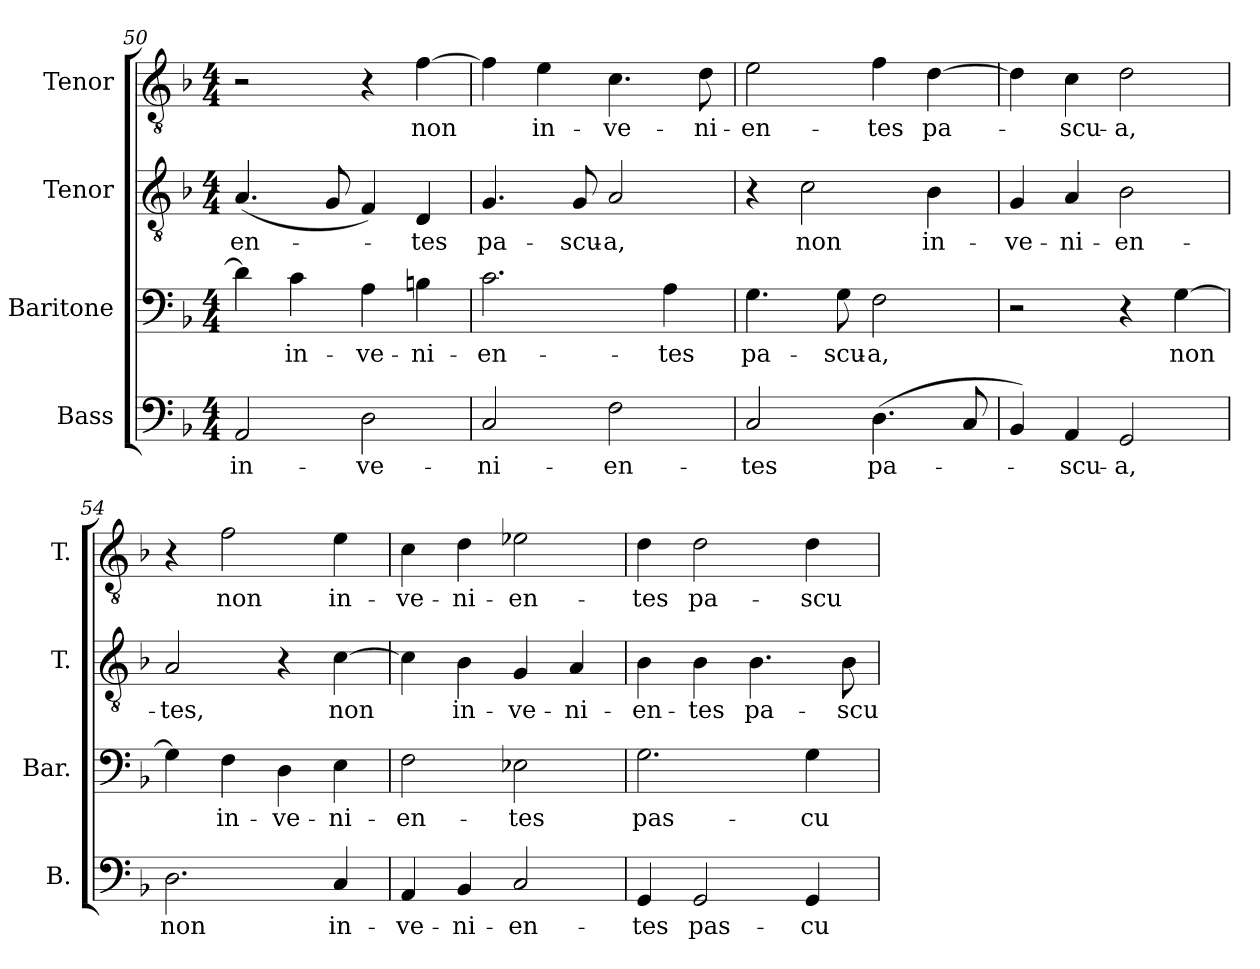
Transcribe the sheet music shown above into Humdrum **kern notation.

**kern	**text	**kern	**text	**kern	**text	**kern	**text
*part4	*part4	*part3	*part3	*part2	*part2	*part1	*part1
*staff4	*staff4	*staff3	*staff3	*staff2	*staff2	*staff1	*staff1
*I"Bass	*	*I"Baritone	*	*I"Tenor	*	*I"Tenor	*
*I'B.	*	*I'Bar.	*	*I'T.	*	*I'T.	*
*clefF4	*	*clefF4	*	*clefGv2	*	*clefGv2	*
*	*	*	*	*ITrd7c12	*	*ITrd7c12	*
*k[b-]	*	*k[b-]	*	*k[b-]	*	*k[b-]	*
*F:	*	*F:	*	*F:	*	*F:	*
*M4/4	*	*M4/4	*	*M4/4	*	*M4/4	*
=50	=50	=50	=50	=50	=50	=50	=50
!	!LO:LY:b:color=#000000	!	!	!	!	!	!
!	!	!	!	!	!LO:LY:b:color=#000000	!	!
2AAi/	in-	4di\]	.	(4.AAi/	-en-	2r	.
!	!	!	!LO:LY:b:color=#000000	!	!	!	!
.	.	4ci\	in-	.	.	.	.
.	.	.	.	8GGi/	.	.	.
!	!LO:LY:b:color=#000000	!	!	!	!	!	!
!	!	!	!LO:LY:b:color=#000000	!	!	!	!
2Di\	-ve-	4Ai\	-ve-	4FFi/)	.	4r	.
!	!	!	!LO:LY:b:color=#000000	!	!	!	!
!	!	!	!	!	!LO:LY:b:color=#000000	!	!
!	!	!	!	!	!	!	!LO:LY:b:color=#000000
.	.	4Bni\	-ni-	4DDi/	-tes	[4Fi\	non
!!LO:LB:g=z
=51	=51	=51	=51	=51	=51	=51	=51
!	!LO:LY:b:color=#000000	!	!	!	!	!	!
!	!	!	!LO:LY:b:color=#000000	!	!	!	!
!	!	!	!	!	!LO:LY:b:color=#000000	!	!
2Ci/	-ni-	2.ci\	-en-	4.GGi/	pa-	4Fi\]	.
!	!	!	!	!	!	!	!LO:LY:b:color=#000000
.	.	.	.	.	.	4Ei\	in-
!	!	!	!	!	!LO:LY:b:color=#000000	!	!
.	.	.	.	8GGi/	-scu-	.	.
!	!LO:LY:b:color=#000000	!	!	!	!	!	!
!	!	!	!	!	!LO:LY:b:color=#000000	!	!
!	!	!	!	!	!	!	!LO:LY:b:color=#000000
2Fi\	-en-	.	.	2AAi/	-a,	4.Ci\	-ve-
!	!	!	!LO:LY:b:color=#000000	!	!	!	!
.	.	4Ai\	-tes	.	.	.	.
!	!	!	!	!	!	!	!LO:LY:b:color=#000000
.	.	.	.	.	.	8Di\	-ni-
=52	=52	=52	=52	=52	=52	=52	=52
!	!LO:LY:b:color=#000000	!	!	!	!	!	!
!	!	!	!LO:LY:b:color=#000000	!	!	!	!
!	!	!	!	!	!	!	!LO:LY:b:color=#000000
2Ci/	-tes	4.Gi\	pa-	4r	.	2Ei\	-en-
!	!	!	!	!	!LO:LY:b:color=#000000	!	!
.	.	.	.	2Ci\	non	.	.
!	!	!	!LO:LY:b:color=#000000	!	!	!	!
.	.	8Gi\	-scu-	.	.	.	.
!	!LO:LY:b:color=#000000	!	!	!	!	!	!
!	!	!	!LO:LY:b:color=#000000	!	!	!	!
!	!	!	!	!	!	!	!LO:LY:b:color=#000000
(4.Di\	pa-	2Fi\	-a,	.	.	4Fi\	-tes
!	!	!	!	!	!LO:LY:b:color=#000000	!	!
!	!	!	!	!	!	!	!LO:LY:b:color=#000000
.	.	.	.	4BB-i\	in-	[4Di\	pa-
8Ci/	.	.	.	.	.	.	.
=53	=53	=53	=53	=53	=53	=53	=53
!	!	!	!	!	!LO:LY:b:color=#000000	!	!
4BB-i/)	.	2r	.	4GGi/	-ve-	4Di\]	.
!	!LO:LY:b:color=#000000	!	!	!	!	!	!
!	!	!	!	!	!LO:LY:b:color=#000000	!	!
!	!	!	!	!	!	!	!LO:LY:b:color=#000000
4AAi/	-scu-	.	.	4AAi/	-ni-	4Ci\	-scu-
!	!LO:LY:b:color=#000000	!	!	!	!	!	!
!	!	!	!	!	!LO:LY:b:color=#000000	!	!
!	!	!	!	!	!	!	!LO:LY:b:color=#000000
2GGi/	-a,	4r	.	2BB-i\	-en-	2Di\	-a,
!	!	!	!LO:LY:b:color=#000000	!	!	!	!
.	.	[4Gi\	non	.	.	.	.
=54	=54	=54	=54	=54	=54	=54	=54
!	!LO:LY:b:color=#000000	!	!	!	!	!	!
!	!	!	!	!	!LO:LY:b:color=#000000	!	!
2.Di\	non	4Gi\]	.	2AAi/	-tes,	4r	.
!	!	!	!LO:LY:b:color=#000000	!	!	!	!
!	!	!	!	!	!	!	!LO:LY:b:color=#000000
.	.	4Fi\	in-	.	.	2Fi\	non
!	!	!	!LO:LY:b:color=#000000	!	!	!	!
.	.	4Di\	-ve-	4r	.	.	.
!	!LO:LY:b:color=#000000	!	!	!	!	!	!
!	!	!	!LO:LY:b:color=#000000	!	!	!	!
!	!	!	!	!	!LO:LY:b:color=#000000	!	!
!	!	!	!	!	!	!	!LO:LY:b:color=#000000
4Ci/	in-	4Ei\	-ni-	[4Ci\	non	4Ei\	in-
=55	=55	=55	=55	=55	=55	=55	=55
!	!LO:LY:b:color=#000000	!	!	!	!	!	!
!	!	!	!LO:LY:b:color=#000000	!	!	!	!
!	!	!	!	!	!	!	!LO:LY:b:color=#000000
4AAi/	-ve-	2Fi\	-en-	4Ci\]	.	4Ci\	-ve-
!	!LO:LY:b:color=#000000	!	!	!	!	!	!
!	!	!	!	!	!LO:LY:b:color=#000000	!	!
!	!	!	!	!	!	!	!LO:LY:b:color=#000000
4BB-i/	-ni-	.	.	4BB-i\	in-	4Di\	-ni-
!	!LO:LY:b:color=#000000	!	!	!	!	!	!
!	!	!	!LO:LY:b:color=#000000	!	!	!	!
!	!	!	!	!	!LO:LY:b:color=#000000	!	!
!	!	!	!	!	!	!	!LO:LY:b:color=#000000
2Ci/	-en-	2E-Xi\	-tes	4GGi/	-ve-	2E-Xi\	-en-
!	!	!	!	!	!LO:LY:b:color=#000000	!	!
.	.	.	.	4AAi/	-ni-	.	.
=56	=56	=56	=56	=56	=56	=56	=56
!	!LO:LY:b:color=#000000	!	!	!	!	!	!
!	!	!	!LO:LY:b:color=#000000	!	!	!	!
!	!	!	!	!	!LO:LY:b:color=#000000	!	!
!	!	!	!	!	!	!	!LO:LY:b:color=#000000
4GGi/	-tes	2.Gi\	pas-	4BB-i\	-en-	4Di\	-tes
!	!LO:LY:b:color=#000000	!	!	!	!	!	!
!	!	!	!	!	!LO:LY:b:color=#000000	!	!
!	!	!	!	!	!	!	!LO:LY:b:color=#000000
2GGi/	pas-	.	.	4BB-i\	-tes	2Di\	pa-
!	!	!	!	!	!LO:LY:b:color=#000000	!	!
.	.	.	.	4.BB-i\	pa-	.	.
!	!LO:LY:b:color=#000000	!	!	!	!	!	!
!	!	!	!LO:LY:b:color=#000000	!	!	!	!
!	!	!	!	!	!	!	!LO:LY:b:color=#000000
4GGi/	-cu-	4Gi\	-cu-	.	.	4Di\	-scu-
!	!	!	!	!	!LO:LY:b:color=#000000	!	!
.	.	.	.	8BB-i\	-scu-	.	.
=	=	=	=	=	=	=	=
*-	*-	*-	*-	*-	*-	*-	*-
